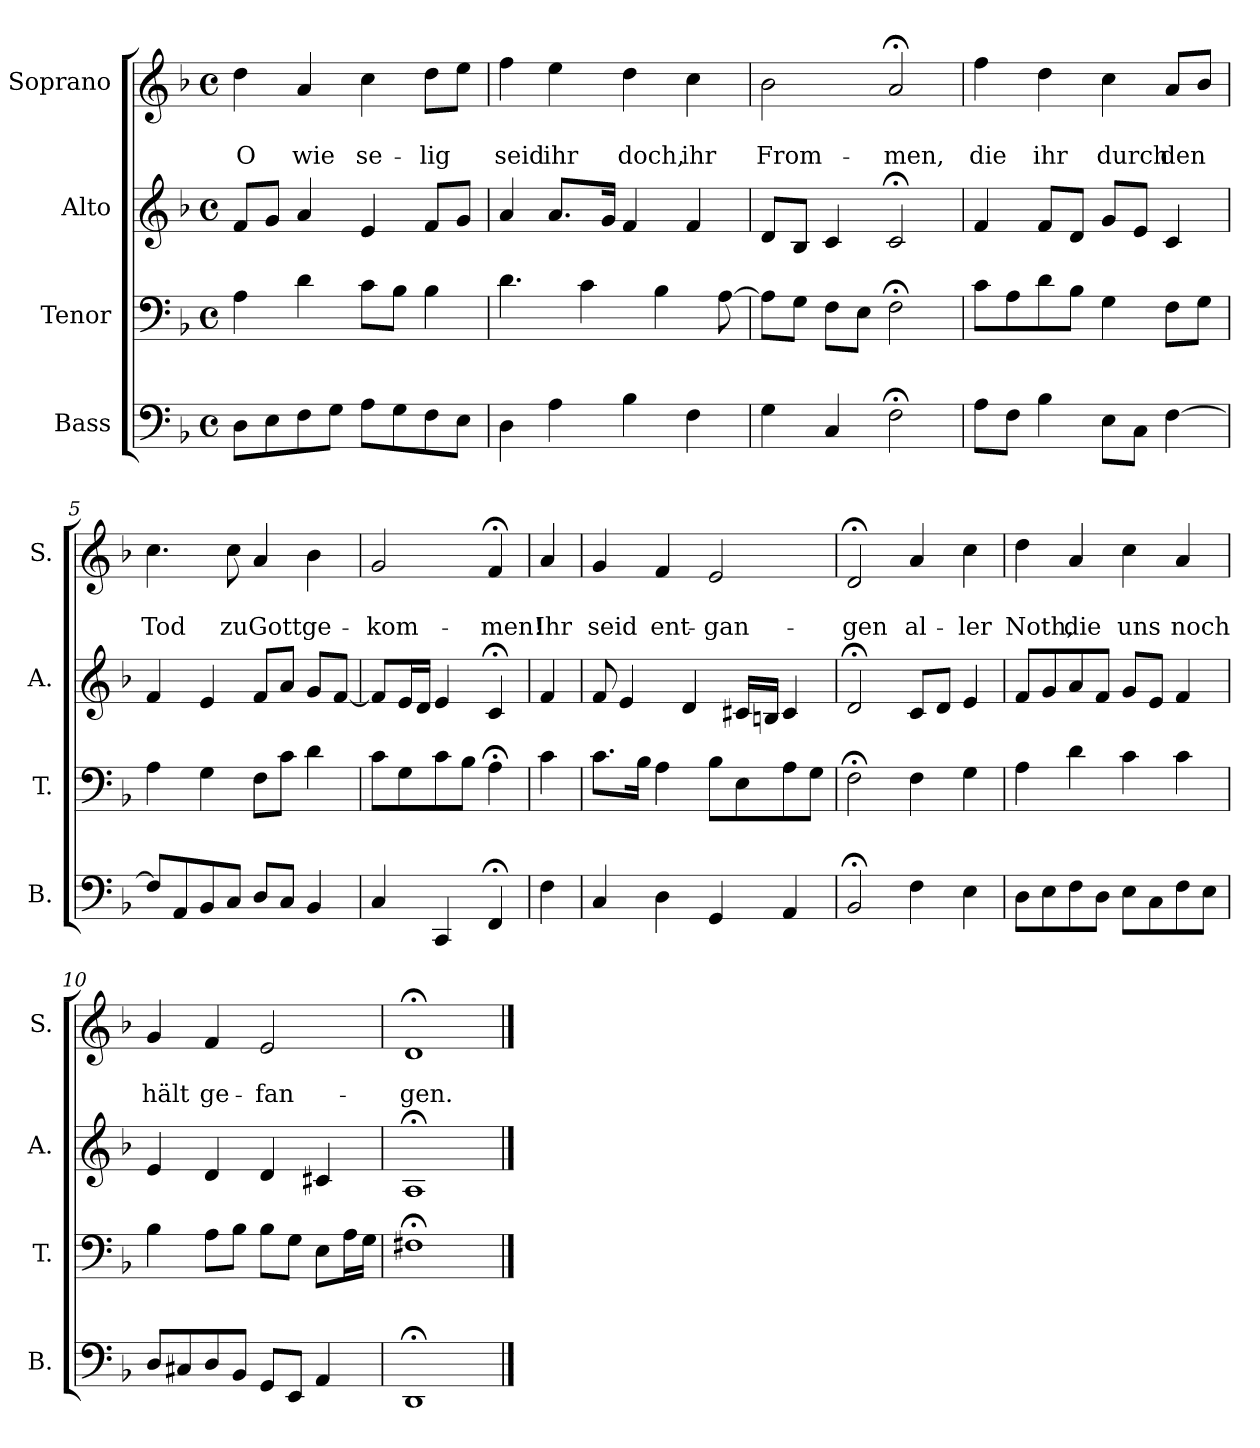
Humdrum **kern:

**kern	**kern	**kern	**kern	**text	**text
*part4	*part3	*part2	*part1	*part1	*part1
*staff4	*staff3	*staff2	*staff1	*staff1	*staff1
*I"Bass	*I"Tenor	*I"Alto	*I"Soprano	*	*
*I'B.	*I'T.	*I'A.	*I'S.	*	*
*clefF4	*clefF4	*clefG2	*clefG2	*	*
*k[b-]	*k[b-]	*k[b-]	*k[b-]	*	*
*F:	*F:	*F:	*d:	*	*
*M4/4	*M4/4	*M4/4	*M4/4	*	*
*met(c)	*met(c)	*met(c)	*met(c)	*	*
=1	=1	=1	=1	=1	=1
8D\L	4A\	8f/L	4dd\	.	O
8E\	.	8g/J	.	.	.
8F\	4d\	4a/	4a/	.	wie
8G\J	.	.	.	.	.
8A\L	8c\L	4e/	4cc\	.	se-
8G\	8B-\J	.	.	.	.
8F\	4B-\	8f/L	8dd\L	.	-lig
8E\J	.	8g/J	8ee\J	.	.
=2	=2	=2	=2	=2	=2
4D\	4.d\	4a/	4ff\	.	seid
4A\	.	8.a/L	4ee\	.	ihr
.	4c\	.	.	.	.
.	.	16g/Jk	.	.	.
4B-\	.	4f/	4dd\	.	doch,
.	4B-\	.	.	.	.
4F\	.	4f/	4cc\	.	ihr
.	[8A\	.	.	.	.
=3	=3	=3	=3	=3	=3
4G\	8A\L]	8d/L	2b-\	.	From-
.	8G\J	8B-/J	.	.	.
4C/	8F\L	4c/	.	.	.
.	8E\J	.	.	.	.
2F;<\	2F;<\	2c;</	2a;</	.	-men,
=4	=4	=4	=4	=4	=4
8A\L	8c\L	4f/	4ff\	.	die
8F\J	8A\	.	.	.	.
4B-\	8d\	8f/L	4dd\	.	ihr
.	8B-\J	8d/J	.	.	.
8E\L	4G\	8g/L	4cc\	.	durch
8C\J	.	8e/J	.	.	.
[4F\	8F\L	4c/	8a/L	.	den
.	8G\J	.	8b-/J	.	.
=5	=5	=5	=5	=5	=5
8F/L]	4A\	4f/	4.cc\	.	Tod
8AA/	.	.	.	.	.
8BB-/	4G\	4e/	.	.	.
8C/J	.	.	8cc\	.	zu
8D/L	8F\L	8f/L	4a/	.	Gott
8C/J	8c\J	8a/J	.	.	.
4BB-/	4d\	8g/L	4b-\	.	ge-
.	.	[8f/J	.	.	.
=6	=6	=6	=6	=6	=6
4C/	8c\L	8f/L]	2g/	.	-kom-
.	8G\	16e/L	.	.	.
.	.	16d/JJ	.	.	.
4CC/	8c\	4e/	.	.	.
.	8B-\J	.	.	.	.
4FF;</	4A;<\	4c;</	4f;</	.	-men!
!!LO:LB:g=z
=6a	=6a	=6a	=6a	=6a	=6a
4F\	4c\	4f/	4a/	.	Ihr
=7	=7	=7	=7	=7	=7
4C/	8.c\L	8f/	4g/	.	seid
.	.	4e/	.	.	.
.	16B-\Jk	.	.	.	.
4D\	4A\	.	4f/	.	ent-
.	.	4d/	.	.	.
4GG/	8B-\L	.	2e/	.	-gan-
.	8E\	16c#X/LL	.	.	.
.	.	16Bn/JJ	.	.	.
4AA/	8A\	4c#/	.	.	.
.	8G\J	.	.	.	.
=8	=8	=8	=8	=8	=8
2BB-;</	2F;<\	2d;</	2d;</	.	-gen
4F\	4F\	8c/L	4a/	.	al-
.	.	8d/J	.	.	.
4E\	4G\	4e/	4cc\	.	-ler
=9	=9	=9	=9	=9	=9
8D\L	4A\	8f/L	4dd\	.	Noth,
8E\	.	8g/	.	.	.
8F\	4d\	8a/	4a/	.	die
8D\J	.	8f/J	.	.	.
8E\L	4c\	8g/L	4cc\	.	uns
8C\	.	8e/J	.	.	.
8F\	4c\	4f/	4a/	.	noch
8E\J	.	.	.	.	.
=10	=10	=10	=10	=10	=10
8D/L	4B-\	4e/	4g/	.	hält
8C#X/	.	.	.	.	.
8D/	8A\L	4d/	4f/	.	ge-
8BB-/J	8B-\J	.	.	.	.
8GG/L	8B-\L	4d/	2e/	.	-fan-
8EE/J	8G\J	.	.	.	.
4AA/	8E\L	4c#X/	.	.	.
.	16A\L	.	.	.	.
.	16G\JJ	.	.	.	.
=11	=11	=11	=11	=11	=11
1DD;<	1F#X;<	1A;<	1d;<	.	-gen.
==	==	==	==	==	==
*-	*-	*-	*-	*-	*-
